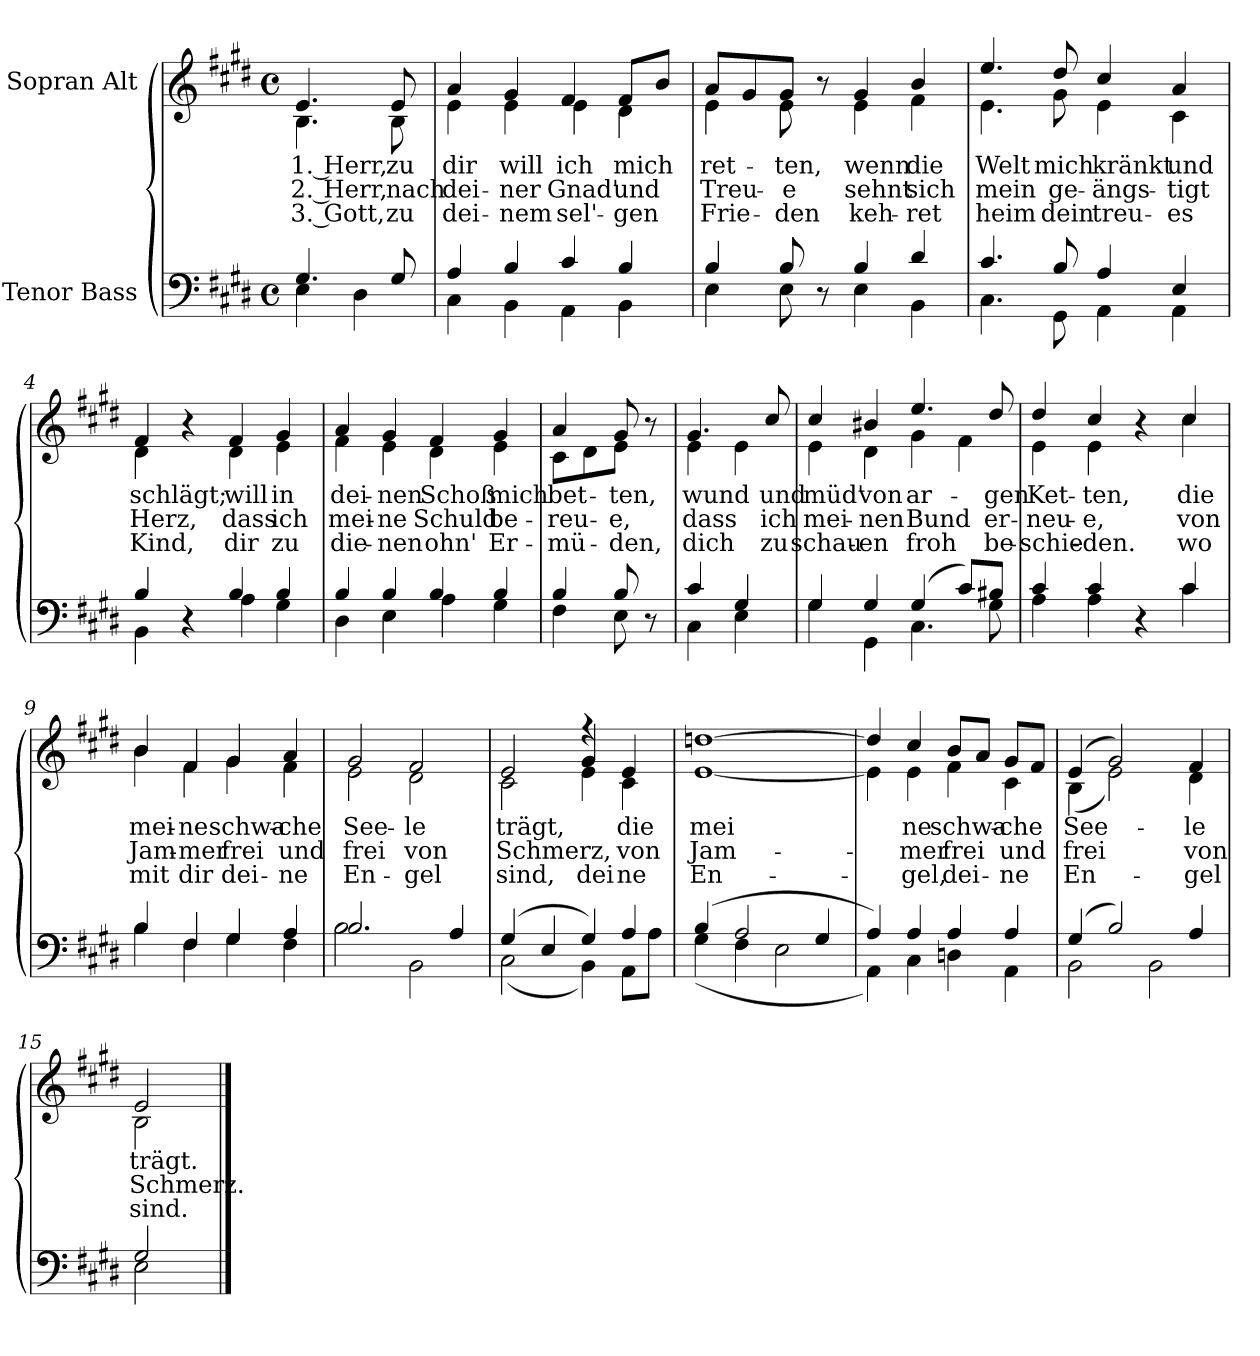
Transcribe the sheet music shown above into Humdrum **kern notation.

**kern	**kern	**text	**text	**text
*part2	*part1	*part1	*part1	*part1
*staff2	*staff1	*staff1	*staff1	*staff1
*I"Tenor Bass	*I"Sopran Alt	*	*	*
*clefF4	*clefG2	*	*	*
*k[f#c#g#d#]	*k[f#c#g#d#]	*	*	*
*M4/4	*M4/4	*	*	*
*met(c)	*met(c)	*	*	*
=	=	=	=	=
*^	*	*	*	*
!	!	!LO:TX:a:B:t=Andante con moto	!	!	!
!	!	!	!LO:LY:b	!LO:LY:b	!LO:LY:b
*	*	*^	*	*	*
4.G#/	4E\	4.e/	4.B\	1. Herr,	2. Herr,	3. Gott,
.	4D#\	.	.	.	.	.
!	!	!	!	!LO:LY:b	!LO:LY:b	!LO:LY:b
8G#/	.	8e/	8B\	zu	nach	zu
=1	=1	=1	=1	=1	=1	=1
!	!	!	!	!LO:LY:b	!LO:LY:b	!LO:LY:b
4A/	4C#\	4a/	4e\	dir	dei-	dei-
!	!	!	!	!LO:LY:b	!LO:LY:b	!LO:LY:b
4B/	4BB\	4g#/	4e\	will	-ner	-nem
!	!	!	!	!LO:LY:b	!LO:LY:b	!LO:LY:b
4c#/	4AA\	4f#/	4e\	ich	Gnad'	sel'-
!	!	!	!	!LO:LY:b	!LO:LY:b	!LO:LY:b
4B/	4BB\	8f#/L	4d#\	mich	und	-gen
.	.	8b/J	.	.	.	.
=2	=2	=2	=2	=2	=2	=2
!	!	!	!	!LO:LY:b	!LO:LY:b	!LO:LY:b
4B/	4E\	8a/L	4e\	ret-	Treu-	Frie-
.	.	8g#/	.	.	.	.
!	!	!	!	!LO:LY:b	!LO:LY:b	!LO:LY:b
8B/	8E\	8g#/J	8e\	-ten,	-e	-den
8r	8ryy	8r	8ryy	.	.	.
!	!	!	!	!LO:LY:b	!LO:LY:b	!LO:LY:b
4B/	4E\	4g#/	4e\	wenn	sehnt	keh-
!	!	!	!	!LO:LY:b	!LO:LY:b	!LO:LY:b
4d#/	4BB\	4b/	4f#\	die	sich	-ret
!!LO:LB:g=z	!!
=3	=3	=3	=3	=3	=3	=3
!	!	!	!	!LO:LY:b	!LO:LY:b	!LO:LY:b
4.c#/	4.C#\	4.ee/	4.e\	Welt	mein	heim
!	!	!	!	!LO:LY:b	!LO:LY:b	!LO:LY:b
8B/	8GG#\	8dd#/	8g#\	mich	ge-	dein
!	!	!	!	!LO:LY:b	!LO:LY:b	!LO:LY:b
4A/	4AA\	4cc#/	4e\	kränkt	-ängs-	treu-
!	!	!	!	!LO:LY:b	!LO:LY:b	!LO:LY:b
4E/	4AA\	4a/	4c#\	und	-tigt	-es
=4	=4	=4	=4	=4	=4	=4
!	!	!	!	!LO:LY:b	!LO:LY:b	!LO:LY:b
4B/	4BB\	4f#/	4d#\	schlägt;	Herz,	Kind,
4r	4ryy	4r	4ryy	.	.	.
!	!	!	!	!LO:LY:b	!LO:LY:b	!LO:LY:b
4B/	4A\	4f#/	4d#\	will	dass	dir
!	!	!	!	!LO:LY:b	!LO:LY:b	!LO:LY:b
4B/	4G#\	4g#/	4e\	in	ich	zu
=5	=5	=5	=5	=5	=5	=5
!	!	!	!	!LO:LY:b	!LO:LY:b	!LO:LY:b
4B/	4D#\	4a/	4f#\	dei-	mei-	die-
!	!	!	!	!LO:LY:b	!LO:LY:b	!LO:LY:b
4B/	4E\	4g#/	4e\	-nen	-ne	-nen
!	!	!	!	!LO:LY:b	!LO:LY:b	!LO:LY:b
4B/	4A\	4f#/	4d#\	Schoß	Schuld	ohn'
!	!	!	!	!LO:LY:b	!LO:LY:b	!LO:LY:b
4B/	4G#\	4g#/	4e\	mich	be-	Er-
=6	=6	=6	=6	=6	=6	=6
!	!	!	!	!LO:LY:b	!LO:LY:b	!LO:LY:b
4B/	4F#\	4a/	8c#\L	bet-	-reu-	-mü-
.	.	.	8d#\	.	.	.
!	!	!	!	!LO:LY:b	!LO:LY:b	!LO:LY:b
8B/	8E\	8g#/	8e\J	-ten,	e,	-den,
8r	8ryy	8r	8ryy	.	.	.
!!LO:LB:g=z	!!
=6X1	=6X1	=6X1	=6X1	=6X1	=6X1	=6X1
!	!	!	!	!LO:LY:b	!LO:LY:b	!LO:LY:b
4c#/	4C#\	4.g#/	4e\	wund	dass	dich
4G#/	4E\	.	4e\	.	.	.
!	!	!	!	!LO:LY:b	!LO:LY:b	!LO:LY:b
.	.	8cc#/	.	und	ich	zu
=7	=7	=7	=7	=7	=7	=7
!	!	!	!	!LO:LY:b	!LO:LY:b	!LO:LY:b
4G#/	4G#\	4cc#/	4e\	müd'	mei-	schau-
!	!	!	!	!LO:LY:b	!LO:LY:b	!LO:LY:b
4G#/	4GG#\	4b#X/	4d#\	von	-nen	-en
!	!	!	!	!LO:LY:b	!LO:LY:b	!LO:LY:b
(>4G#/	4.C#\	4.ee/	4g#\	ar-	Bund	froh
8c#/L)	.	.	4f#\	.	.	.
!	!	!	!	!LO:LY:b	!LO:LY:b	!LO:LY:b
8B#X/J	8G#\	8dd#/	.	-gen	er-	be-
=8	=8	=8	=8	=8	=8	=8
!	!	!	!	!LO:LY:b	!LO:LY:b	!LO:LY:b
4c#/	4A\	4dd#/	4e\	Ket-	-neu-	-schie-
!	!	!	!	!LO:LY:b	!LO:LY:b	!LO:LY:b
4c#/	4A\	4cc#/	4e\	-ten,	-e,	-den.
4r	4ryy	4r	4ryy	.	.	.
!	!	!	!	!LO:LY:b	!LO:LY:b	!LO:LY:b
4c#/	4c#\	4cc#/	4cc#\	die	von	wo
=9	=9	=9	=9	=9	=9	=9
!	!	!	!	!LO:LY:b	!LO:LY:b	!LO:LY:b
4B/	4B\	4b/	4b\	mei-	Jam-	mit
!	!	!	!	!LO:LY:b	!LO:LY:b	!LO:LY:b
4F#/	4F#\	4f#/	4f#\	-ne	-mer	dir
!	!	!	!	!LO:LY:b	!LO:LY:b	!LO:LY:b
4G#/	4G#\	4g#/	4g#\	schwa-	frei	dei-
!	!	!	!	!LO:LY:b	!LO:LY:b	!LO:LY:b
4A/	4F#\	4a/	4f#\	-che	und	-ne
=10	=10	=10	=10	=10	=10	=10
!	!	!	!	!LO:LY:b	!LO:LY:b	!LO:LY:b
2.B/	2B\	2g#/	2e\	See-	frei	En-
!	!	!	!	!LO:LY:b	!LO:LY:b	!LO:LY:b
.	2BB\	2f#/	2d#\	-le	von	-gel
4A/	.	.	.	.	.	.
*	*	*v	*v	*	*	*
!!LO:LB:g=z
=11	=11	=11	=11	=11	=11
!	!	!	!LO:LY:b	!LO:LY:b	!LO:LY:b
*	*	*^	*	*	*
*	*	*	*^	*	*	*
*	*	*	*	*^	*	*	*
(>4G#/	(<2C#\	2e/	2c#\	2ryy	2ryy	trägt,	Schmerz,	sind,
4E/	.	.	.	.	.	.	.	.
!	!	!	!	!	!	!	!	!LO:LY:b
4G#/)	4BB\)	4rff	4rAyy	4g#/	4e\	.	.	dei -
!	!	!	!	!	!	!LO:LY:b	!LO:LY:b	!LO:LY:b
4A/	8AA\L	4e/	4c#\	4ryy	4rgggyy	die	von	-ne
.	8A\J	.	.	.	.	.	.	.
*	*	*v	*v	*v	*v	*	*	*
=12	=12	=12	=12	=12	=12
!	!	!	!LO:LY:b	!LO:LY:b	!LO:LY:b
*	*	*^	*	*	*
(>4B/	(<4G#\	[1ddn	[1e	-mei	Jam-	En-
2A/	4F#\	.	.	.	.	.
.	2E\	.	.	.	.	.
4G#/	.	.	.	.	.	.
=13	=13	=13	=13	=13	=13	=13
4A/)	4AA\)	4dd/]	4e\]	.	.	.
!	!	!	!	!LO:LY:b	!LO:LY:b	!LO:LY:b
4A/	4C#\	4cc#/	4e\	ne	-mer	-gel,
!	!	!	!	!LO:LY:b	!LO:LY:b	!LO:LY:b
4A/	4Dn\	8b/L	4f#\	schwa-	frei	dei-
.	.	8a/J	.	.	.	.
!	!	!	!	!LO:LY:b	!LO:LY:b	!LO:LY:b
4A/	4AA\	8g#/L	4c#\	-che	und	-ne
.	.	8f#/J	.	.	.	.
=14	=14	=14	=14	=14	=14	=14
!	!	!	!	!LO:LY:b	!LO:LY:b	!LO:LY:b
(>4G#/	2BB\	(>4e/	(<4B\	See-	-frei	En-
2B/)	.	2g#/)	2e\)	.	.	.
.	2BB\	.	.	.	.	.
!	!	!	!	!LO:LY:b	!LO:LY:b	!LO:LY:b
4A/	.	4f#/	4d#\	-le	von	-gel
=15	=15	=15	=15	=15	=15	=15
!	!	!	!	!LO:LY:b	!LO:LY:b	!LO:LY:b
2G#/	2E\	2e/	2B\	trägt.	Schmerz.	sind.
*v	*v	*	*	*	*	*
*	*v	*v	*	*	*
==	==	==	==	==
*-	*-	*-	*-	*-
